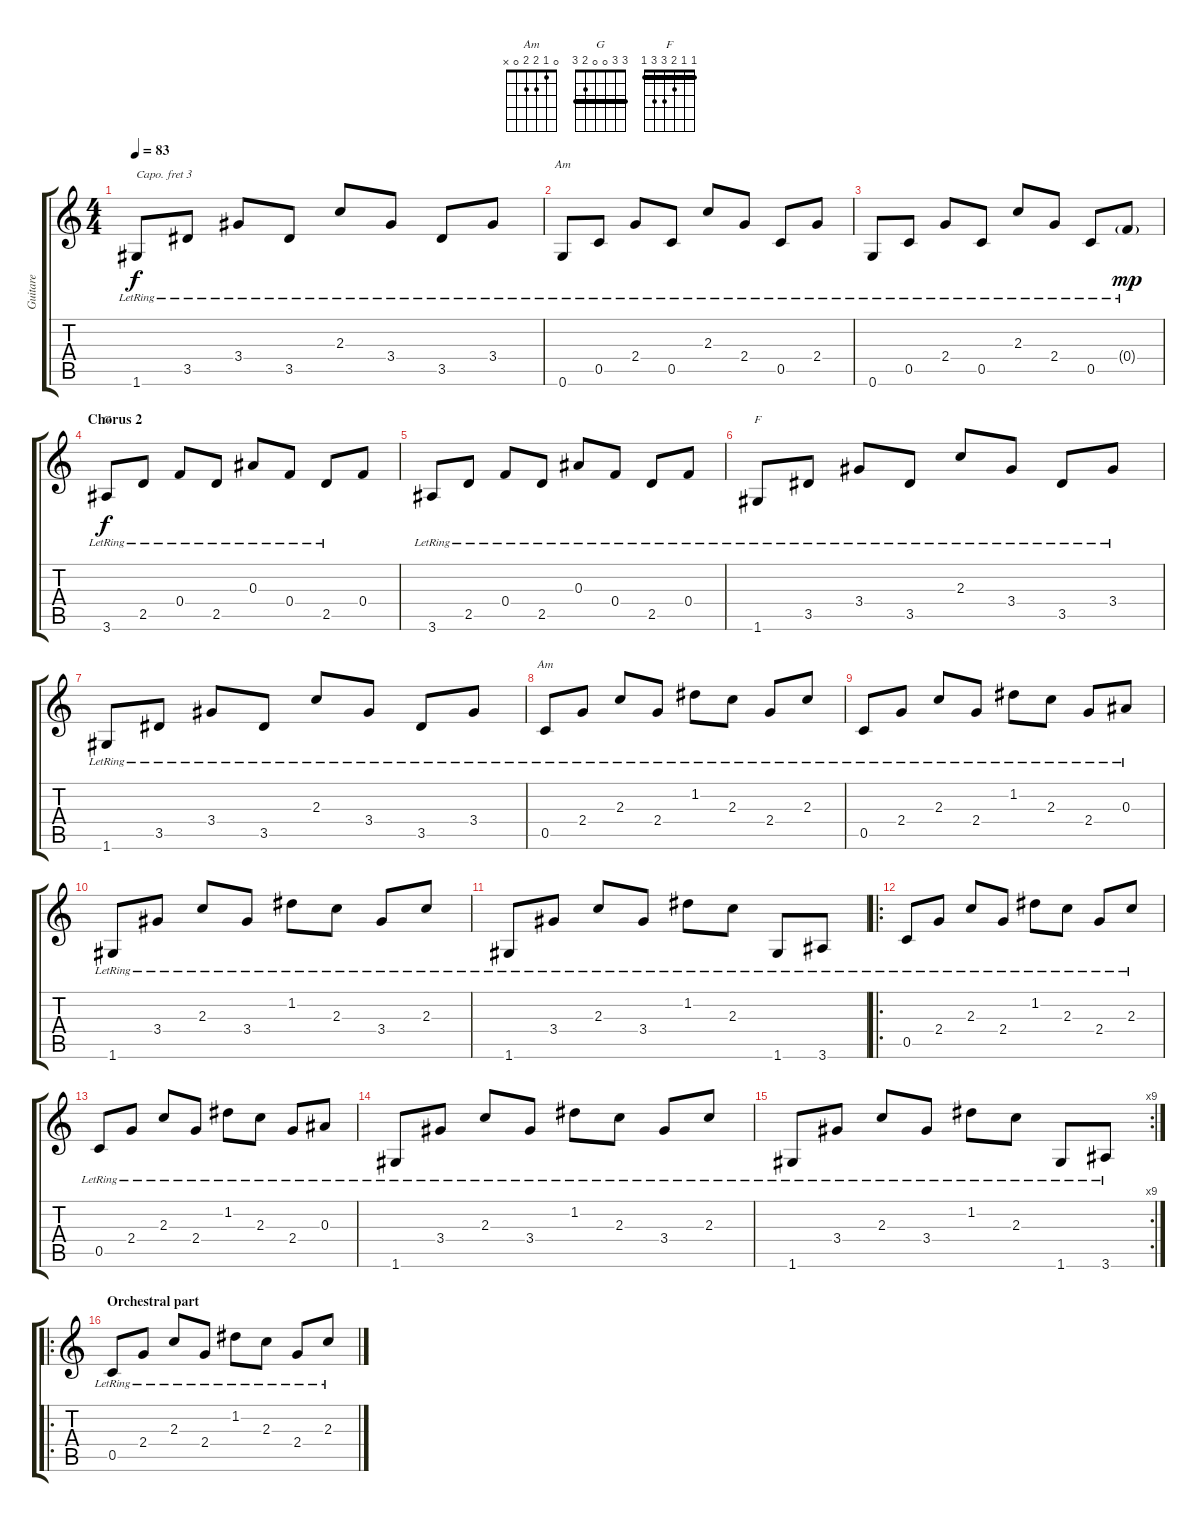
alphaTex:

\track ("Guitare" "Guitare") {instrument acousticguitarnylon}
\staff {score tabs}
\capo 3
\tuning (E4 B3 G3 D3 A2 E2) {hide}
\chord ("Am" 0 1 2 2 0 0)
\chord ("G" 3 3 0 0 2 3) {barre 3}
\chord ("F" 1 1 2 3 3 1) {barre 1}
\chord ("Am" 0 1 2 2 0 x)
\ts (4 4)
\tempo 83
\clef g2
\ks c
1.6{lr}.8{dy f} 3.5{lr}.8 3.4{lr}.8 3.5{lr}.8 2.3{lr}.8 3.4{lr}.8 3.5{lr}.8 3.4{lr}.8 |
0.6{lr}.8{ch "Am"} 0.5{lr}.8 2.4{lr}.8 0.5{lr}.8 2.3{lr}.8 2.4{lr}.8 0.5{lr}.8 2.4{lr}.8 |
0.6{lr}.8 0.5{lr}.8 2.4{lr}.8 0.5{lr}.8 2.3{lr}.8 2.4{lr}.8 0.5{lr}.8 0.4{g lr}.8{dy mp} |
\section ("" "Chorus 2")
3.6{lr}.8{ch "G" dy f} 2.5{lr}.8 0.4{lr}.8 2.5{lr}.8 0.3{lr}.8 0.4{lr}.8 2.5{lr}.8 0.4.8 |
3.6{lr}.8 2.5{lr}.8 0.4{lr}.8 2.5{lr}.8 0.3{lr}.8 0.4{lr}.8 2.5{lr}.8 0.4{lr}.8 |
1.6{lr}.8{ch "F"} 3.5{lr}.8 3.4{lr}.8 3.5{lr}.8 2.3{lr}.8 3.4{lr}.8 3.5{lr}.8 3.4{lr}.8 |
1.6{lr}.8 3.5{lr}.8 3.4{lr}.8 3.5{lr}.8 2.3{lr}.8 3.4{lr}.8 3.5{lr}.8 3.4{lr}.8 |
0.5{lr}.8{ch "Am"} 2.4{lr}.8 2.3{lr}.8 2.4{lr}.8 1.2{lr}.8 2.3{lr}.8 2.4{lr}.8 2.3{lr}.8 |
0.5{lr}.8 2.4{lr}.8 2.3{lr}.8 2.4{lr}.8 1.2{lr}.8 2.3{lr}.8 2.4{lr}.8 0.3{lr}.8 |
1.6{lr}.8 3.4{lr}.8 2.3{lr}.8 3.4{lr}.8 1.2{lr}.8 2.3{lr}.8 3.4{lr}.8 2.3{lr}.8 |
1.6{lr}.8 3.4{lr}.8 2.3{lr}.8 3.4{lr}.8 1.2{lr}.8 2.3{lr}.8 1.6{lr}.8 3.6{lr}.8 |
\ro
0.5{lr}.8 2.4{lr}.8 2.3{lr}.8 2.4{lr}.8 1.2{lr}.8 2.3{lr}.8 2.4{lr}.8 2.3{lr}.8 |
0.5{lr}.8 2.4{lr}.8 2.3{lr}.8 2.4{lr}.8 1.2{lr}.8 2.3{lr}.8 2.4{lr}.8 0.3{lr}.8 |
1.6{lr}.8 3.4{lr}.8 2.3{lr}.8 3.4{lr}.8 1.2{lr}.8 2.3{lr}.8 3.4{lr}.8 2.3{lr}.8 |
\rc 9
1.6{lr}.8 3.4{lr}.8 2.3{lr}.8 3.4{lr}.8 1.2{lr}.8 2.3{lr}.8 1.6{lr}.8 3.6{lr}.8 |
\ro
\section ("" "Orchestral part")
0.5{lr}.8 2.4{lr}.8 2.3{lr}.8 2.4{lr}.8 1.2{lr}.8 2.3{lr}.8 2.4{lr}.8 2.3{lr}.8
